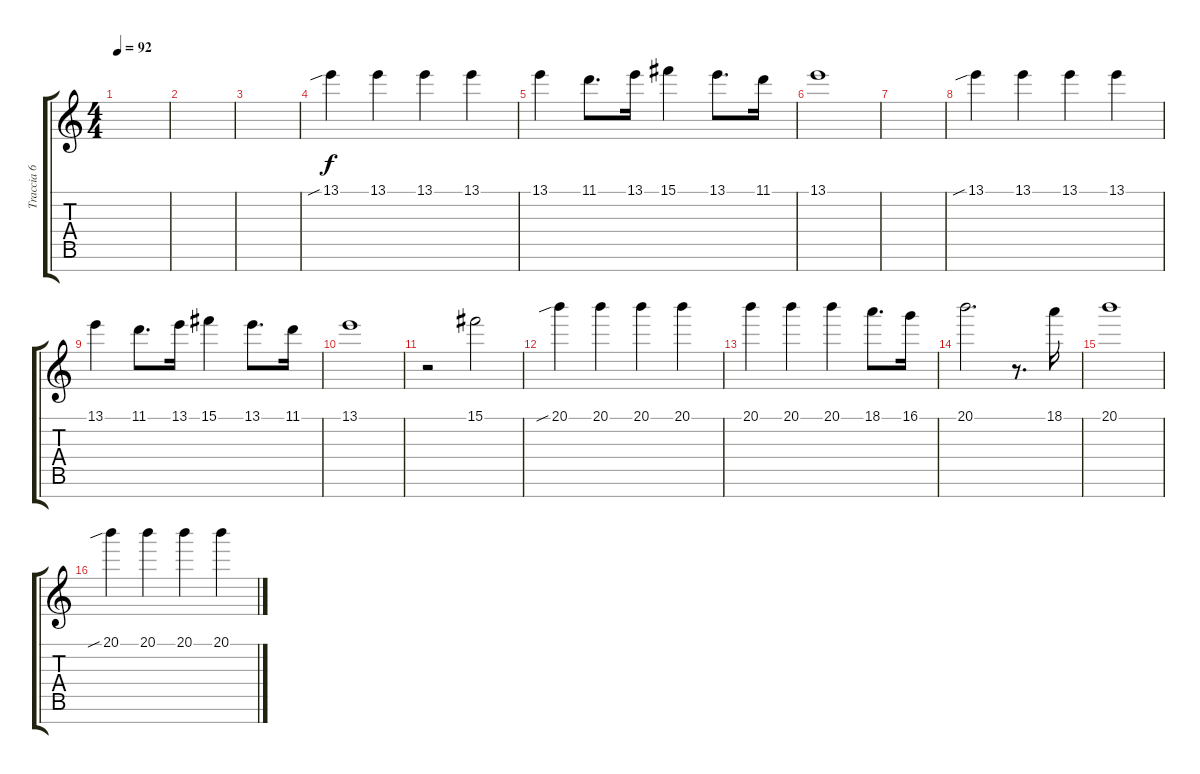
\track ("Traccia 6" "Traccia 6") {instrument whistle}
\staff {score tabs}
\tuning (Eb5 Bb4 Gb4 Db4 Ab3 Eb3 Bb2) {hide}
\ts (4 4)
\tempo 92
\clef g2
\ks c
|
|
|
13.1{sib}.4 13.1.4 13.1.4 13.1.4 |
13.1.4 11.1.8{d} 13.1.16 15.1.4 13.1.8{d} 11.1.16 |
13.1.1 |
|
13.1{sib}.4 13.1.4 13.1.4 13.1.4 |
13.1.4 11.1.8{d} 13.1.16 15.1.4 13.1.8{d} 11.1.16 |
13.1.1 |
r.2 15.1.2 |
20.1{sib}.4 20.1.4 20.1.4 20.1.4 |
20.1.4 20.1.4 20.1.4 18.1.8{d} 16.1.16 |
20.1.2{d} r.8{d} 18.1.16 |
20.1.1 |
20.1{sib}.4 20.1.4 20.1.4 20.1.4
